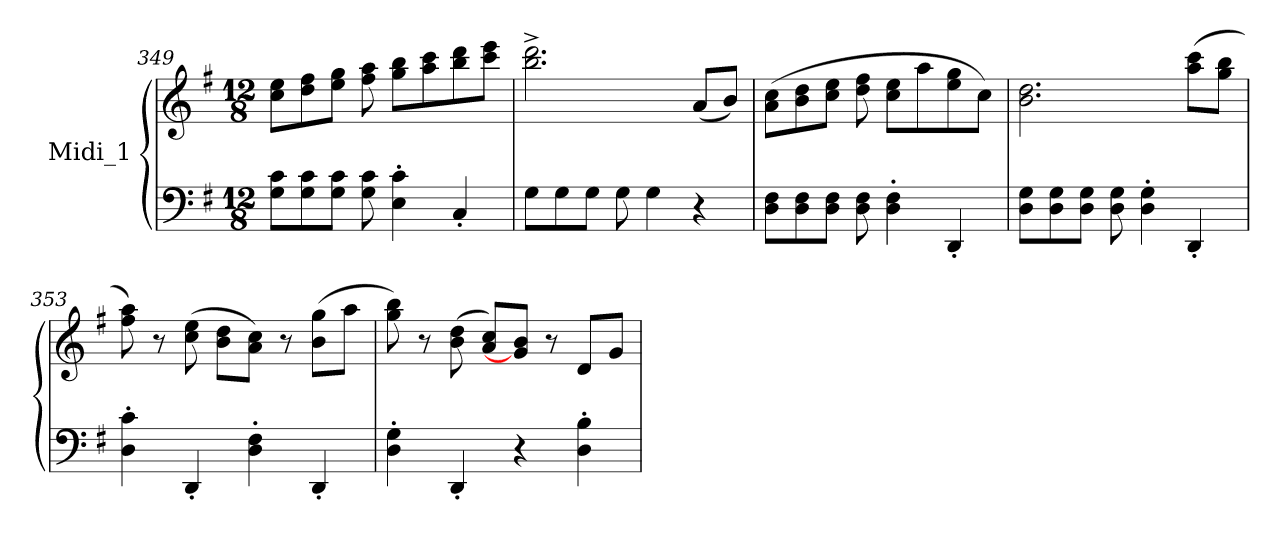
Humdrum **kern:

**kern	**kern
*part1	*part1
*staff2	*staff1
*I"Midi_1	*
*clefF4	*clefG2
*k[f#]	*k[f#]
*G:	*G:
*M12/8	*M12/8
=349	=349
8G\ 8c\L	8cc\ 8ee\L
8G\ 8c\	8dd\ 8ff#\
8G\ 8c\J	8ee\ 8gg\J
8G\ 8c\	8ff#\ 8aa\
4E\' 4c\'	8gg\ 8bb\L
.	8aa\ 8ccc\
4C'/	8bb\ 8ddd\
.	8ccc\ 8eee\J
!!LO:LB:g=z
=350	=350
8G\L	2.bb\^ 2.ddd\^
8G\	.
8G\J	.
8G\	.
4G\	.
4r	(>8a/L
.	8b/J)
!!LO:PB:g=z
=351	=351
8D\ 8F#\L	(>8a\ 8cc\L
8D\ 8F#\	8b\ 8dd\
8D\ 8F#\J	8cc\ 8ee\J
8D\ 8F#\	8dd\ 8ff#\
4D\' 4F#\'	8cc\ 8ee\L
.	8aa\
4DD'/	8ee\ 8gg\
.	8cc\J)
=352	=352
8D\ 8G\L	2.b\ 2.dd\
8D\ 8G\	.
8D\ 8G\J	.
8D\ 8G\	.
4D\' 4G\'	.
4DD'/	(>8aa\ 8ccc\L
.	8gg\ 8bb\J
=353	=353
4D\' 4c\'	8ff#\ 8aa\)
.	8r
4DD'/	(>8cc\ 8ee\
.	8b\ 8dd\L
4D\' 4F#\'	8a\ 8cc\J)
.	8r
4DD'/	(>8b\ 8gg\L
.	8aa\J
=354	=354
4D\' 4G\'	8gg\ 8bb\)
.	8r
4DD'/	(>8b\ 8dd\
.	8a/ 8cc/L)
4r	8g/] 8b/J
.	8r
4D\' 4B\'	8d/L
.	8g/J
=	=
*-	*-
